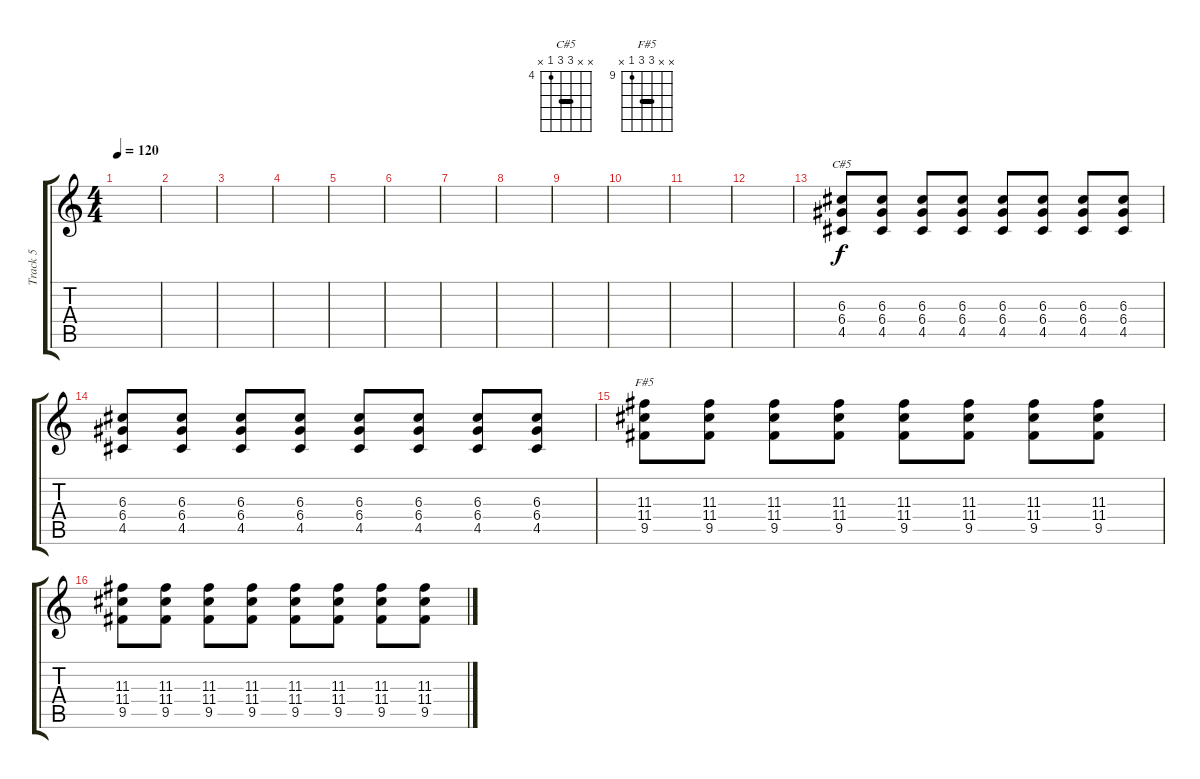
\track ("Track 5" "Track 5") {instrument overdrivenguitar}
\staff {score tabs}
\tuning (E4 B3 G3 D3 A2 E2) {hide}
\chord ("C#5" x x 6 6 4 x) {firstfret 4 barre 6}
\chord ("F#5" x x 11 11 9 x) {firstfret 9 barre 11}
\ts (4 4)
\tempo 120
\clef g2
\ks c
|
|
|
|
|
|
|
|
|
|
|
|
(6.3 6.4 4.5).8{ch "C#5"} (6.3 6.4 4.5).8 (6.3 6.4 4.5).8 (6.3 6.4 4.5).8 (6.3 6.4 4.5).8 (6.3 6.4 4.5).8 (6.3 6.4 4.5).8 (6.3 6.4 4.5).8 |
(6.3 6.4 4.5).8 (6.3 6.4 4.5).8 (6.3 6.4 4.5).8 (6.3 6.4 4.5).8 (6.3 6.4 4.5).8 (6.3 6.4 4.5).8 (6.3 6.4 4.5).8 (6.3 6.4 4.5).8 |
(11.3 11.4 9.5).8{ch "F#5"} (11.3 11.4 9.5).8 (11.3 11.4 9.5).8 (11.3 11.4 9.5).8 (11.3 11.4 9.5).8 (11.3 11.4 9.5).8 (11.3 11.4 9.5).8 (11.3 11.4 9.5).8 |
(11.3 11.4 9.5).8 (11.3 11.4 9.5).8 (11.3 11.4 9.5).8 (11.3 11.4 9.5).8 (11.3 11.4 9.5).8 (11.3 11.4 9.5).8 (11.3 11.4 9.5).8 (11.3 11.4 9.5).8
